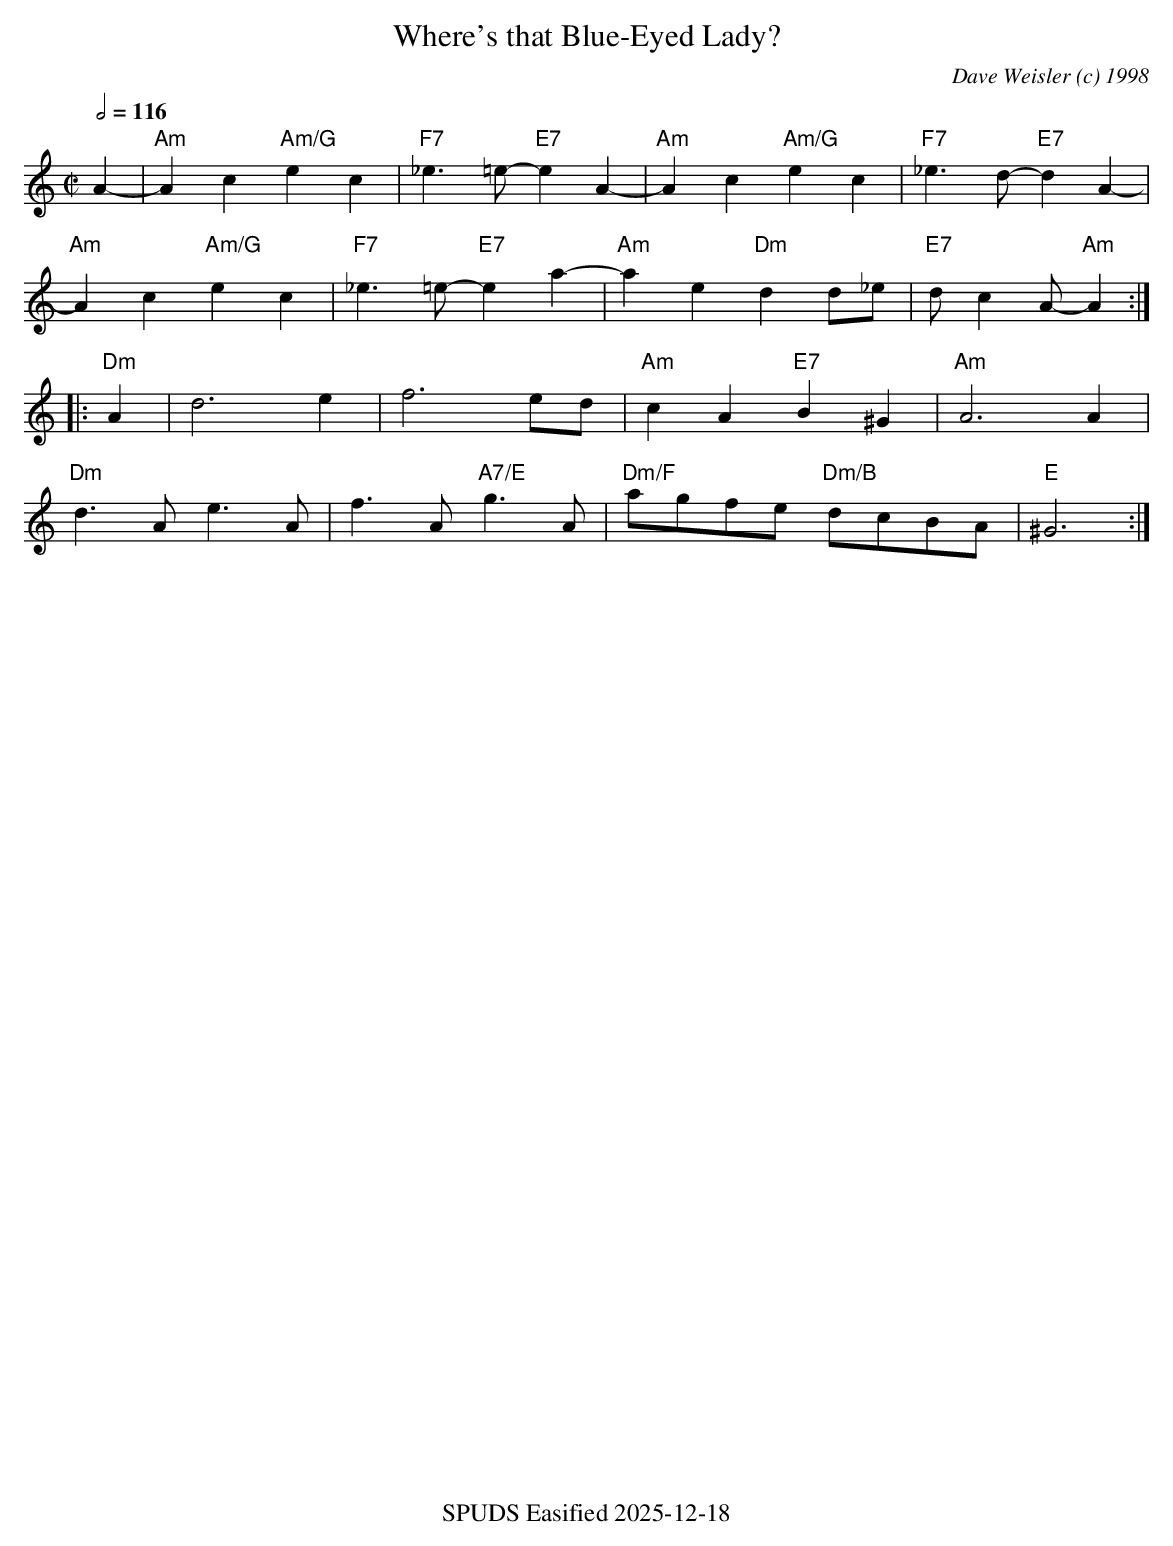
X:1
T:Where's that Blue-Eyed Lady?
C:Dave Weisler (c) 1998
M:C|
L:1/8
K:Am
Q:1/2=116
A2-|"Am"A2 c2 "Am/G" e2 c2|"F7"_e3 =e-"E7"e2A2-|"Am"A2c2 "Am/G"e2c2|"F7"_e3d-"E7"d2A2-|
"Am"A2 c2 "Am/G"e2c2|"F7"_e3 =e-"E7"e2 a2-|"Am"a2 e2"Dm"d2d_e|"E7"dc2A-"Am"A2:|
|:"Dm"A2|d6 e2|f6 ed|"Am"c2""A2 "E7" B2^G2|"Am"A6A2|
"Dm"d3Ae3A|f3A "A7/E"g3A|"Dm/F"agfe "Dm/B" dcBA|"E"^G6:|
